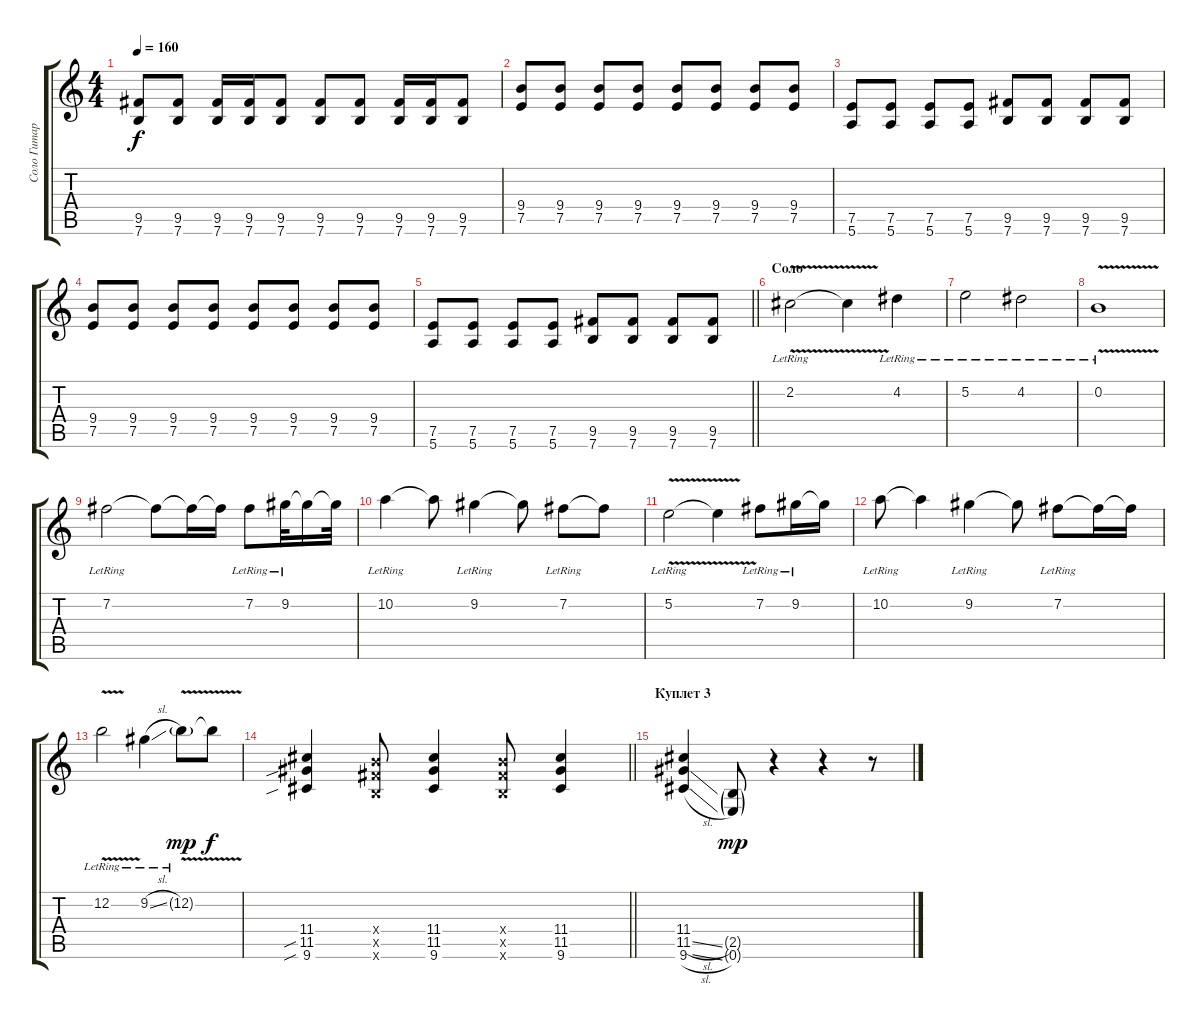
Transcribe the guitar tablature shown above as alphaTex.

\track ("Соло Гитара " "Соло Гитар") {instrument distortionguitar}
\staff {score tabs}
\tuning (E4 B3 G3 D3 A2 E2) {hide}
\ts (4 4)
\tempo 160
\clef g2
\ks c
(9.5 7.6).8{dy f} (9.5 7.6).8 (9.5 7.6).16 (9.5 7.6).16 (9.5 7.6).8 (9.5 7.6).8 (9.5 7.6).8 (9.5 7.6).16 (9.5 7.6).16 (9.5 7.6).8 |
(9.4 7.5).8 (9.4 7.5).8 (9.4 7.5).8 (9.4 7.5).8 (9.4 7.5).8 (9.4 7.5).8 (9.4 7.5).8 (9.4 7.5).8 |
(7.5 5.6).8 (7.5 5.6).8 (7.5 5.6).8 (7.5 5.6).8 (9.5 7.6).8 (9.5 7.6).8 (9.5 7.6).8 (9.5 7.6).8 |
(9.4 7.5).8 (9.4 7.5).8 (9.4 7.5).8 (9.4 7.5).8 (9.4 7.5).8 (9.4 7.5).8 (9.4 7.5).8 (9.4 7.5).8 |
\barLineRight lightlight
(7.5 5.6).8 (7.5 5.6).8 (7.5 5.6).8 (7.5 5.6).8 (9.5 7.6).8 (9.5 7.6).8 (9.5 7.6).8 (9.5 7.6).8 |
\section ("" "Соло")
2.2{v lr}.2 2.2{t}.4 4.2{lr}.4 |
5.2{lr}.2 4.2{lr}.2 |
0.2{v lr}.1 |
7.2{lr}.2 7.2{t}.8 7.2{t}.16 7.2{t}.16 7.2{lr}.8 9.2{lr}.32 9.2{t}.16 9.2{t}.32 |
10.2{lr}.4 10.2{t}.8 9.2{lr}.4 9.2{t}.8 7.2{lr}.8 7.2{t}.8 |
5.2{v lr}.2 5.2{t}.4 7.2{lr}.8 9.2{lr}.16 9.2{t}.16 |
10.2{lr}.8 10.2{t}.4 9.2{lr}.4 9.2{t}.8 7.2{lr}.8 7.2{t}.16 7.2{t}.16 |
12.2{v lr}.2 9.2{sl lr}.4 12.2{v g lr}.8{dy mp} 12.2{t}.8{dy f} |
\barLineRight lightlight
(11.4 11.5{sib} 9.6{sib}).4 (9.4{x} 9.5{x} 7.6{x}).8 (11.4 11.5 9.6).4 (9.4{x} 9.5{x} 7.6{x}).8 (11.4 11.5 9.6).4 |
\section ("" "Куплет 3")
(11.4 11.5{sl} 9.6{sl}).4 (2.5{g} 0.6{g}).8{dy mp} r.4 r.4 r.8
